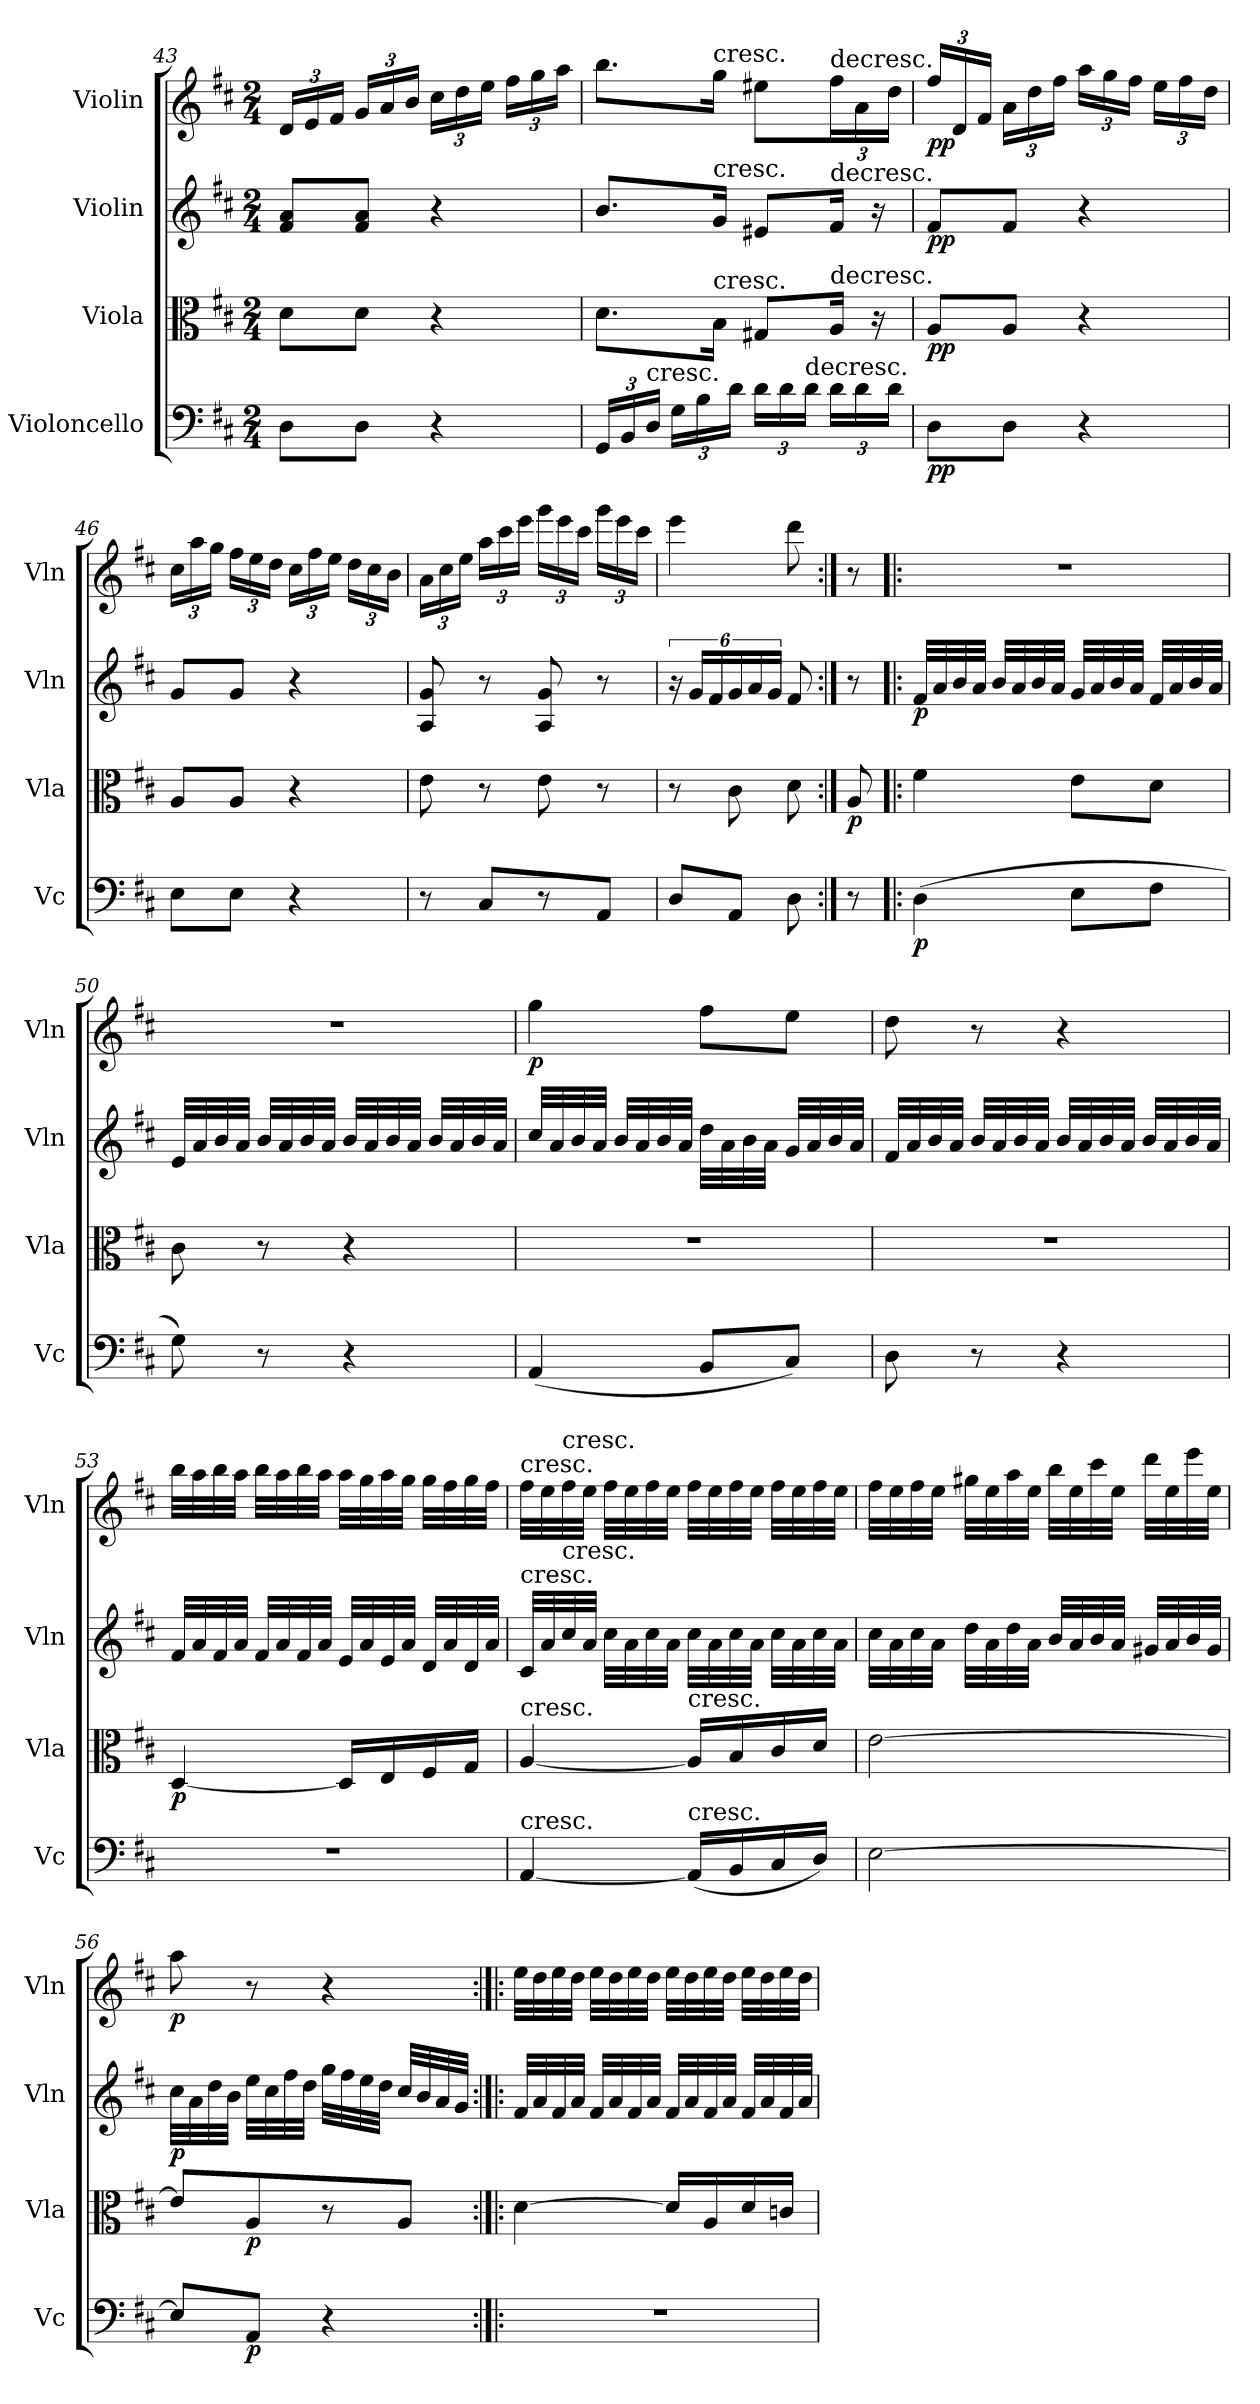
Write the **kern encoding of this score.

**kern	**dynam	**kern	**dynam	**kern	**dynam	**kern	**dynam
*part4	*part4	*part3	*part3	*part2	*part2	*part1	*part1
*staff4	*staff4	*staff3	*staff3	*staff2	*staff2	*staff1	*staff1
*I"Violoncello	*	*I"Viola	*	*I"Violin	*	*I"Violin	*
*I'Vc	*	*I'Vla	*	*I'Vln	*	*I'Vln	*
*clefF4	*	*clefC3	*	*clefG2	*	*clefG2	*
*k[f#c#]	*	*k[f#c#]	*	*k[f#c#]	*	*k[f#c#]	*
*D:	*	*D:	*	*D:	*	*D:	*
*M2/4	*	*M2/4	*	*M2/4	*	*M2/4	*
=43	=43	=43	=43	=43	=43	=43	=43
8D\L	.	8d\L	.	8f#/ 8a/L	.	24d/LL	.
.	.	.	.	.	.	24e/	.
.	.	.	.	.	.	24f#/JJ	.
8D\J	.	8d\J	.	8f#/ 8a/J	.	24g/LL	.
.	.	.	.	.	.	24a/	.
.	.	.	.	.	.	24b/JJ	.
4r	.	4r	.	4r	.	24cc#\LL	.
.	.	.	.	.	.	24dd\	.
.	.	.	.	.	.	24ee\JJ	.
.	.	.	.	.	.	24ff#\LL	.
.	.	.	.	.	.	24gg\	.
.	.	.	.	.	.	24aa\JJ	.
=44	=44	=44	=44	=44	=44	=44	=44
24GG/LL	.	8.d\L	.	8.b/L	.	8.bb\L	.
24BB/	.	.	.	.	.	.	.
!LO:TX:t=cresc.	!	!	!	!	!	!	!
24D/JJ	.	.	.	.	.	.	.
24G\LL	.	.	.	.	.	.	.
24B\	.	.	.	.	.	.	.
!	!	!	!	!	!	!LO:TX:t=cresc.	!
!	!	!	!	!LO:TX:t=cresc.	!	!	!
!	!	!LO:TX:t=cresc.	!	!	!	!	!
.	.	16B\Jk	.	16g/Jk	.	16gg\Jk	.
24d\JJ	.	.	.	.	.	.	.
24d\LL	.	8G#X/L	.	8e#X/L	.	8ee#X\L	.
24d\	.	.	.	.	.	.	.
!LO:TX:t=decresc.	!	!	!	!	!	!	!
24d\JJ	.	.	.	.	.	.	.
!	!	!	!	!	!	!LO:TX:t=decresc.	!
!	!	!	!	!LO:TX:t=decresc.	!	!	!
!	!	!LO:TX:t=decresc.	!	!	!	!	!
24d\LL	.	16A/Jk	.	16f#/Jk	.	24ff#\L	.
24d\	.	.	.	.	.	24a\	.
.	.	16r	.	16r	.	.	.
24d\JJ	.	.	.	.	.	24dd\JJ	.
=45	=45	=45	=45	=45	=45	=45	=45
8D\L	pp	8A/L	pp	8f#/L	pp	24ff#/LL	pp
.	.	.	.	.	.	24d/	.
.	.	.	.	.	.	24f#/JJ	.
8D\J	.	8A/J	.	8f#/J	.	24a\LL	.
.	.	.	.	.	.	24dd\	.
.	.	.	.	.	.	24ff#\JJ	.
4r	.	4r	.	4r	.	24aa\LL	.
.	.	.	.	.	.	24gg\	.
.	.	.	.	.	.	24ff#\JJ	.
.	.	.	.	.	.	24ee\LL	.
.	.	.	.	.	.	24ff#\	.
.	.	.	.	.	.	24dd\JJ	.
=46	=46	=46	=46	=46	=46	=46	=46
8E\L	.	8A/L	.	8g/L	.	24cc#\LL	.
.	.	.	.	.	.	24aa\	.
.	.	.	.	.	.	24gg\JJ	.
8E\J	.	8A/J	.	8g/J	.	24ff#\LL	.
.	.	.	.	.	.	24ee\	.
.	.	.	.	.	.	24dd\JJ	.
4r	.	4r	.	4r	.	24cc#\LL	.
.	.	.	.	.	.	24ff#\	.
.	.	.	.	.	.	24ee\JJ	.
.	.	.	.	.	.	24dd\LL	.
.	.	.	.	.	.	24cc#\	.
.	.	.	.	.	.	24b\JJ	.
=47	=47	=47	=47	=47	=47	=47	=47
8r	.	8e\	.	8A/ 8g/	.	24a\LL	.
.	.	.	.	.	.	24cc#\	.
.	.	.	.	.	.	24ee\JJ	.
8C#/L	.	8r	.	8r	.	24aa\LL	.
.	.	.	.	.	.	24ccc#\	.
.	.	.	.	.	.	24eee\JJ	.
8r	.	8e\	.	8A/ 8g/	.	24ggg\LL	.
.	.	.	.	.	.	24eee\	.
.	.	.	.	.	.	24ccc#\JJ	.
8AA/J	.	8r	.	8r	.	24ggg\LL	.
.	.	.	.	.	.	24eee\	.
.	.	.	.	.	.	24ccc#\JJ	.
=48	=48	=48	=48	=48	=48	=48	=48
8D/L	.	8r	.	24r	.	4eee\	.
.	.	.	.	24g/LL	.	.	.
.	.	.	.	24f#/	.	.	.
8AA/J	.	8c#\	.	24g/	.	.	.
.	.	.	.	24a/	.	.	.
.	.	.	.	24g/JJ	.	.	.
8D\	.	8d\	.	8f#/	.	8ddd\	.
=:|!	=:|!	=:|!	=:|!	=:|!	=:|!	=:|!	=:|!
8r	.	8A/	p	8r	.	8r	.
=49!|:	=49!|:	=49!|:	=49!|:	=49!|:	=49!|:	=49!|:	=49!|:
(4D\	p	4f#\	.	32f#/LLL	p	2r	.
.	.	.	.	32a/	.	.	.
.	.	.	.	32b/	.	.	.
.	.	.	.	32a/JJJ	.	.	.
.	.	.	.	32b/LLL	.	.	.
.	.	.	.	32a/	.	.	.
.	.	.	.	32b/	.	.	.
.	.	.	.	32a/JJJ	.	.	.
8E\L	.	8e\L	.	32g/LLL	.	.	.
.	.	.	.	32a/	.	.	.
.	.	.	.	32b/	.	.	.
.	.	.	.	32a/JJJ	.	.	.
8F#\J	.	8d\J	.	32f#/LLL	.	.	.
.	.	.	.	32a/	.	.	.
.	.	.	.	32b/	.	.	.
.	.	.	.	32a/JJJ	.	.	.
=50	=50	=50	=50	=50	=50	=50	=50
8G\)	.	8c#\	.	32e/LLL	.	2r	.
.	.	.	.	32a/	.	.	.
.	.	.	.	32b/	.	.	.
.	.	.	.	32a/JJJ	.	.	.
8r	.	8r	.	32b/LLL	.	.	.
.	.	.	.	32a/	.	.	.
.	.	.	.	32b/	.	.	.
.	.	.	.	32a/JJJ	.	.	.
4r	.	4r	.	32b/LLL	.	.	.
.	.	.	.	32a/	.	.	.
.	.	.	.	32b/	.	.	.
.	.	.	.	32a/JJJ	.	.	.
.	.	.	.	32b/LLL	.	.	.
.	.	.	.	32a/	.	.	.
.	.	.	.	32b/	.	.	.
.	.	.	.	32a/JJJ	.	.	.
=51	=51	=51	=51	=51	=51	=51	=51
(4AA/	.	2r	.	32cc#/LLL	.	4gg\	p
.	.	.	.	32a/	.	.	.
.	.	.	.	32b/	.	.	.
.	.	.	.	32a/JJJ	.	.	.
.	.	.	.	32b/LLL	.	.	.
.	.	.	.	32a/	.	.	.
.	.	.	.	32b/	.	.	.
.	.	.	.	32a/JJJ	.	.	.
8BB/L	.	.	.	32dd\LLL	.	8ff#\L	.
.	.	.	.	32a\	.	.	.
.	.	.	.	32b\	.	.	.
.	.	.	.	32a\JJJ	.	.	.
8C#/J)	.	.	.	32g/LLL	.	8ee\J	.
.	.	.	.	32a/	.	.	.
.	.	.	.	32b/	.	.	.
.	.	.	.	32a/JJJ	.	.	.
=52	=52	=52	=52	=52	=52	=52	=52
8D\	.	2r	.	32f#/LLL	.	8dd\	.
.	.	.	.	32a/	.	.	.
.	.	.	.	32b/	.	.	.
.	.	.	.	32a/JJJ	.	.	.
8r	.	.	.	32b/LLL	.	8r	.
.	.	.	.	32a/	.	.	.
.	.	.	.	32b/	.	.	.
.	.	.	.	32a/JJJ	.	.	.
4r	.	.	.	32b/LLL	.	4r	.
.	.	.	.	32a/	.	.	.
.	.	.	.	32b/	.	.	.
.	.	.	.	32a/JJJ	.	.	.
.	.	.	.	32b/LLL	.	.	.
.	.	.	.	32a/	.	.	.
.	.	.	.	32b/	.	.	.
.	.	.	.	32a/JJJ	.	.	.
=53	=53	=53	=53	=53	=53	=53	=53
2r	.	[4D/	p	32f#/LLL	.	32bb\LLL	.
.	.	.	.	32a/	.	32aa\	.
.	.	.	.	32f#/	.	32bb\	.
.	.	.	.	32a/JJJ	.	32aa\JJJ	.
.	.	.	.	32f#/LLL	.	32bb\LLL	.
.	.	.	.	32a/	.	32aa\	.
.	.	.	.	32f#/	.	32bb\	.
.	.	.	.	32a/JJJ	.	32aa\JJJ	.
.	.	16D/LL]	.	32e/LLL	.	32aa\LLL	.
.	.	.	.	32a/	.	32gg\	.
.	.	16E/	.	32e/	.	32aa\	.
.	.	.	.	32a/JJJ	.	32gg\JJJ	.
.	.	16F#/	.	32d/LLL	.	32gg\LLL	.
.	.	.	.	32a/	.	32ff#\	.
.	.	16G/JJ	.	32d/	.	32gg\	.
.	.	.	.	32a/JJJ	.	32ff#\JJJ	.
=54	=54	=54	=54	=54	=54	=54	=54
!	!	!	!	!	!	!LO:TX:t=cresc.	!
!	!	!	!	!LO:TX:t=cresc.	!	!	!
!	!	!LO:TX:t=cresc.	!	!	!	!	!
!LO:TX:t=cresc.	!	!	!	!	!	!	!
[4AA/	.	[4A/	.	32c#/LLL	.	32ff#\LLL	.
.	.	.	.	32a/	.	32ee\	.
!	!	!	!	!	!	!LO:TX:t=cresc.	!
!	!	!	!	!LO:TX:t=cresc.	!	!	!
.	.	.	.	32cc#/	.	32ff#\	.
.	.	.	.	32a/JJJ	.	32ee\JJJ	.
.	.	.	.	32cc#\LLL	.	32ff#\LLL	.
.	.	.	.	32a\	.	32ee\	.
.	.	.	.	32cc#\	.	32ff#\	.
.	.	.	.	32a\JJJ	.	32ee\JJJ	.
!	!	!LO:TX:t=cresc.	!	!	!	!	!
!LO:TX:t=cresc.	!	!	!	!	!	!	!
(16AA/LL]	.	16A/LL]	.	32cc#\LLL	.	32ff#\LLL	.
.	.	.	.	32a\	.	32ee\	.
16BB/	.	16B/	.	32cc#\	.	32ff#\	.
.	.	.	.	32a\JJJ	.	32ee\JJJ	.
16C#/	.	16c#/	.	32cc#\LLL	.	32ff#\LLL	.
.	.	.	.	32a\	.	32ee\	.
16D/JJ)	.	16d/JJ	.	32cc#\	.	32ff#\	.
.	.	.	.	32a\JJJ	.	32ee\JJJ	.
=55	=55	=55	=55	=55	=55	=55	=55
[2E\	.	[2e\	.	32cc#\LLL	.	32ff#\LLL	.
.	.	.	.	32a\	.	32ee\	.
.	.	.	.	32cc#\	.	32ff#\	.
.	.	.	.	32a\JJJ	.	32ee\JJJ	.
.	.	.	.	32dd\LLL	.	32gg#X\LLL	.
.	.	.	.	32a\	.	32ee\	.
.	.	.	.	32dd\	.	32aa\	.
.	.	.	.	32a\JJJ	.	32ee\JJJ	.
.	.	.	.	32b/LLL	.	32bb\LLL	.
.	.	.	.	32a/	.	32ee\	.
.	.	.	.	32b/	.	32ccc#\	.
.	.	.	.	32a/JJJ	.	32ee\JJJ	.
.	.	.	.	32g#X/LLL	.	32ddd\LLL	.
.	.	.	.	32a/	.	32ee\	.
.	.	.	.	32b/	.	32eee\	.
.	.	.	.	32g#/JJJ	.	32ee\JJJ	.
=56	=56	=56	=56	=56	=56	=56	=56
8E/L]	.	8e/L]	.	32cc#\LLL	p	8aa\	p
.	.	.	.	32a\	.	.	.
.	.	.	.	32dd\	.	.	.
.	.	.	.	32b\JJJ	.	.	.
8AA/J	p	8A/	p	32ee\LLL	.	8r	.
.	.	.	.	32cc#\	.	.	.
.	.	.	.	32ff#\	.	.	.
.	.	.	.	32dd\JJJ	.	.	.
4r	.	8r	.	32gg\LLL	.	4r	.
.	.	.	.	32ff#\	.	.	.
.	.	.	.	32ee\	.	.	.
.	.	.	.	32dd\JJJ	.	.	.
.	.	8A/J	.	32cc#/LLL	.	.	.
.	.	.	.	32b/	.	.	.
.	.	.	.	32a/	.	.	.
.	.	.	.	32g/JJJ	.	.	.
=57:|!|:	=57:|!|:	=57:|!|:	=57:|!|:	=57:|!|:	=57:|!|:	=57:|!|:	=57:|!|:
2r	.	[4d\	.	32f#/LLL	.	32ee\LLL	.
.	.	.	.	32a/	.	32dd\	.
.	.	.	.	32f#/	.	32ee\	.
.	.	.	.	32a/JJJ	.	32dd\JJJ	.
.	.	.	.	32f#/LLL	.	32ee\LLL	.
.	.	.	.	32a/	.	32dd\	.
.	.	.	.	32f#/	.	32ee\	.
.	.	.	.	32a/JJJ	.	32dd\JJJ	.
.	.	16d/LL]	.	32f#/LLL	.	32ee\LLL	.
.	.	.	.	32a/	.	32dd\	.
.	.	16A/	.	32f#/	.	32ee\	.
.	.	.	.	32a/JJJ	.	32dd\JJJ	.
.	.	16d/	.	32f#/LLL	.	32ee\LLL	.
.	.	.	.	32a/	.	32dd\	.
.	.	16cn/JJ	.	32f#/	.	32ee\	.
.	.	.	.	32a/JJJ	.	32dd\JJJ	.
=	=	=	=	=	=	=	=
*-	*-	*-	*-	*-	*-	*-	*-
